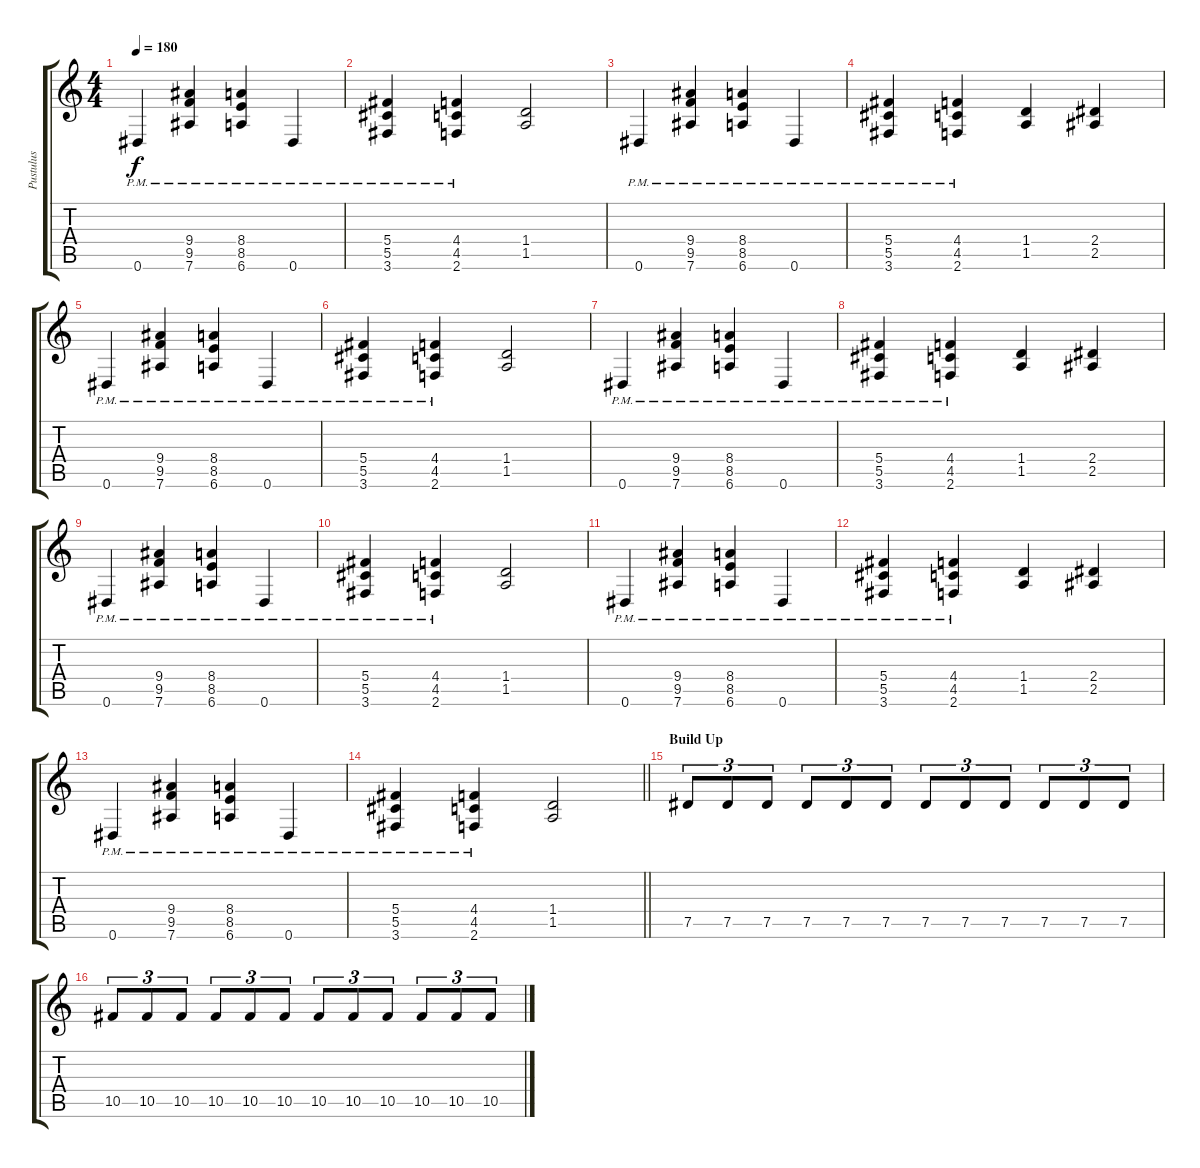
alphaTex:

\track ("Pustulus" "Pustulus") {instrument overdrivenguitar}
\staff {score tabs}
\tuning (Eb4 Bb3 Gb3 Db3 Ab2 Eb2) {hide}
\ts (4 4)
\tempo 180
\clef g2
\ks c
0.6{pm}.4{dy f} (9.4{pm} 9.5{pm} 7.6{pm}).4 (8.4{pm} 8.5{pm} 6.6{pm}).4 0.6{pm}.4 |
(5.4{pm} 5.5{pm} 3.6{pm}).4 (4.4{pm} 4.5{pm} 2.6{pm}).4 (1.4 1.5).2 |
0.6{pm}.4 (9.4{pm} 9.5{pm} 7.6{pm}).4 (8.4{pm} 8.5{pm} 6.6{pm}).4 0.6{pm}.4 |
(5.4{pm} 5.5{pm} 3.6{pm}).4 (4.4{pm} 4.5{pm} 2.6{pm}).4 (1.4 1.5).4 (2.4 2.5).4 |
0.6{pm}.4 (9.4{pm} 9.5{pm} 7.6{pm}).4 (8.4{pm} 8.5{pm} 6.6{pm}).4 0.6{pm}.4 |
(5.4{pm} 5.5{pm} 3.6{pm}).4 (4.4{pm} 4.5{pm} 2.6{pm}).4 (1.4 1.5).2 |
0.6{pm}.4 (9.4{pm} 9.5{pm} 7.6{pm}).4 (8.4{pm} 8.5{pm} 6.6{pm}).4 0.6{pm}.4 |
(5.4{pm} 5.5{pm} 3.6{pm}).4 (4.4{pm} 4.5{pm} 2.6{pm}).4 (1.4 1.5).4 (2.4 2.5).4 |
0.6{pm}.4 (9.4{pm} 9.5{pm} 7.6{pm}).4 (8.4{pm} 8.5{pm} 6.6{pm}).4 0.6{pm}.4 |
(5.4{pm} 5.5{pm} 3.6{pm}).4 (4.4{pm} 4.5{pm} 2.6{pm}).4 (1.4 1.5).2 |
0.6{pm}.4 (9.4{pm} 9.5{pm} 7.6{pm}).4 (8.4{pm} 8.5{pm} 6.6{pm}).4 0.6{pm}.4 |
(5.4{pm} 5.5{pm} 3.6{pm}).4 (4.4{pm} 4.5{pm} 2.6{pm}).4 (1.4 1.5).4 (2.4 2.5).4 |
0.6{pm}.4 (9.4{pm} 9.5{pm} 7.6{pm}).4 (8.4{pm} 8.5{pm} 6.6{pm}).4 0.6{pm}.4 |
\barLineRight lightlight
(5.4{pm} 5.5{pm} 3.6{pm}).4 (4.4{pm} 4.5{pm} 2.6{pm}).4 (1.4 1.5).2 |
\section ("" "Build Up")
7.5.8{tu (3 2)} 7.5.8{tu (3 2)} 7.5.8{tu (3 2)} 7.5.8{tu (3 2)} 7.5.8{tu (3 2)} 7.5.8{tu (3 2)} 7.5.8{tu (3 2)} 7.5.8{tu (3 2)} 7.5.8{tu (3 2)} 7.5.8{tu (3 2)} 7.5.8{tu (3 2)} 7.5.8{tu (3 2)} |
10.5.8{tu (3 2)} 10.5.8{tu (3 2)} 10.5.8{tu (3 2)} 10.5.8{tu (3 2)} 10.5.8{tu (3 2)} 10.5.8{tu (3 2)} 10.5.8{tu (3 2)} 10.5.8{tu (3 2)} 10.5.8{tu (3 2)} 10.5.8{tu (3 2)} 10.5.8{tu (3 2)} 10.5.8{tu (3 2)}
